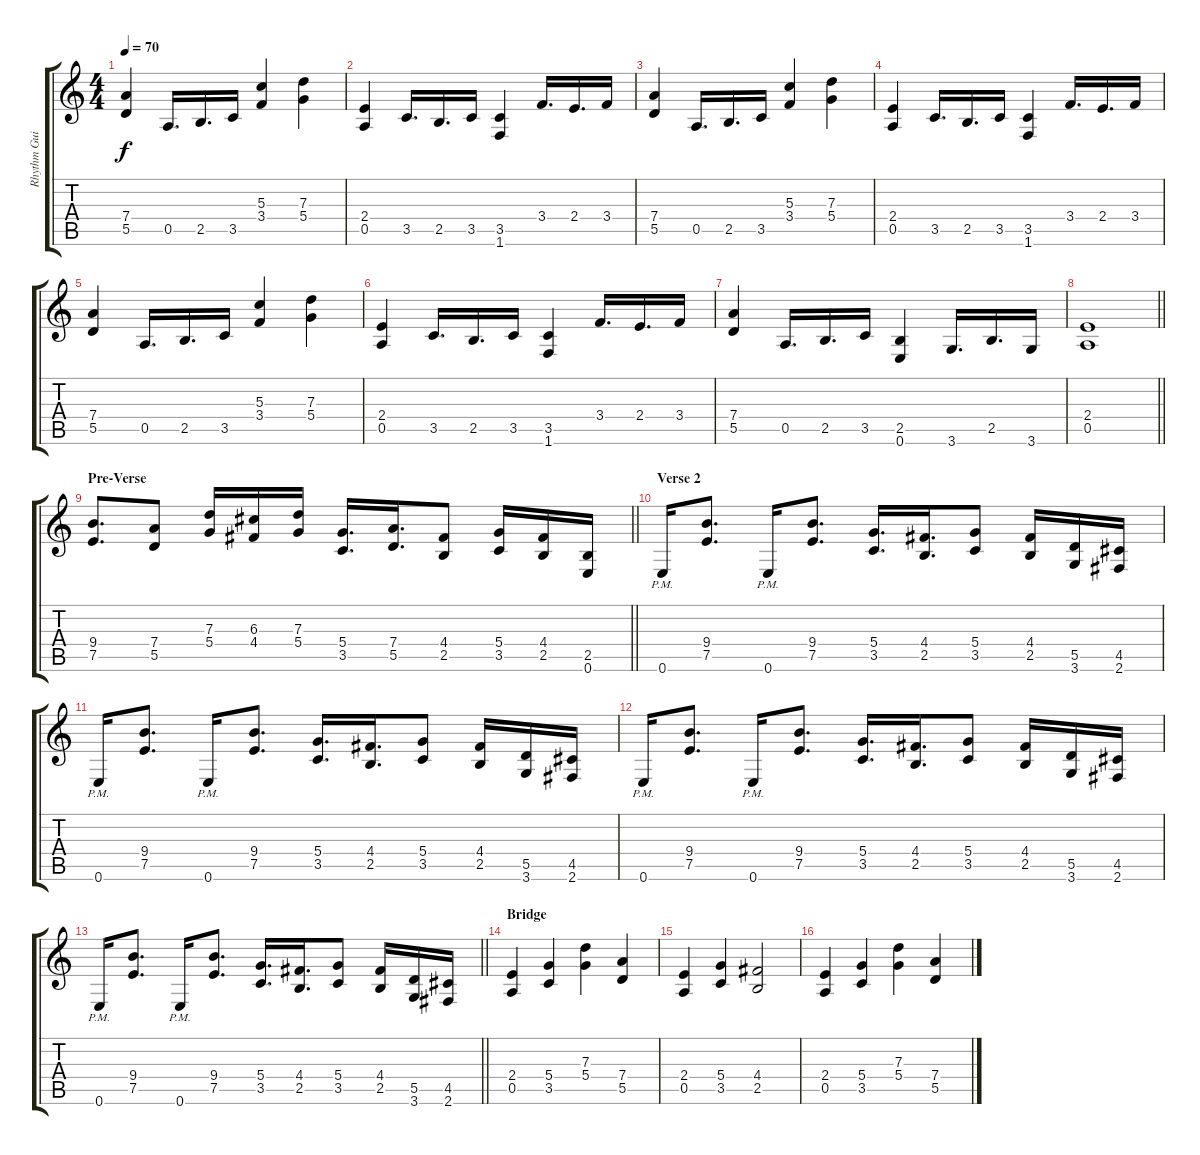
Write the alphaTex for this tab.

\track ("Rhythm Guitar" "Rhythm Gui") {instrument distortionguitar}
\staff {score tabs}
\tuning (E4 B3 G3 D3 A2 E2) {hide}
\ts (4 4)
\tempo 70
\clef g2
\ks c
(7.4 5.5).4{dy f} 0.5.16{d} 2.5.16{d} 3.5.16 (5.3 3.4).4 (7.3 5.4).4 |
(2.4 0.5).4 3.5.16{d} 2.5.16{d} 3.5.16 (3.5 1.6).4 3.4.16{d} 2.4.16{d} 3.4.16 |
(7.4 5.5).4 0.5.16{d} 2.5.16{d} 3.5.16 (5.3 3.4).4 (7.3 5.4).4 |
(2.4 0.5).4 3.5.16{d} 2.5.16{d} 3.5.16 (3.5 1.6).4 3.4.16{d} 2.4.16{d} 3.4.16 |
(7.4 5.5).4 0.5.16{d} 2.5.16{d} 3.5.16 (5.3 3.4).4 (7.3 5.4).4 |
(2.4 0.5).4 3.5.16{d} 2.5.16{d} 3.5.16 (3.5 1.6).4 3.4.16{d} 2.4.16{d} 3.4.16 |
(7.4 5.5).4 0.5.16{d} 2.5.16{d} 3.5.16 (2.5 0.6).4 3.6.16{d} 2.5.16{d} 3.6.16 |
\barLineRight lightlight
(2.4 0.5).1 |
\section ("" "Pre-Verse")
\barLineRight lightlight
(9.4 7.5).8{d} (7.4 5.5).8 (7.3 5.4).16 (6.3 4.4).16 (7.3 5.4).16 (5.4 3.5).16{d} (7.4 5.5).16{d} (4.4 2.5).8 (5.4 3.5).16 (4.4 2.5).16 (2.5 0.6).16 |
\section ("" "Verse 2")
0.6{pm}.16 (9.4 7.5).8{d} 0.6{pm}.16 (9.4 7.5).8{d} (5.4 3.5).16{d} (4.4 2.5).16{d} (5.4 3.5).8 (4.4 2.5).16 (5.5 3.6).16 (4.5 2.6).16 |
0.6{pm}.16 (9.4 7.5).8{d} 0.6{pm}.16 (9.4 7.5).8{d} (5.4 3.5).16{d} (4.4 2.5).16{d} (5.4 3.5).8 (4.4 2.5).16 (5.5 3.6).16 (4.5 2.6).16 |
0.6{pm}.16 (9.4 7.5).8{d} 0.6{pm}.16 (9.4 7.5).8{d} (5.4 3.5).16{d} (4.4 2.5).16{d} (5.4 3.5).8 (4.4 2.5).16 (5.5 3.6).16 (4.5 2.6).16 |
\barLineRight lightlight
0.6{pm}.16 (9.4 7.5).8{d} 0.6{pm}.16 (9.4 7.5).8{d} (5.4 3.5).16{d} (4.4 2.5).16{d} (5.4 3.5).8 (4.4 2.5).16 (5.5 3.6).16 (4.5 2.6).16 |
\section ("" "Bridge")
(2.4 0.5).4 (5.4 3.5).4 (7.3 5.4).4 (7.4 5.5).4 |
(2.4 0.5).4 (5.4 3.5).4 (4.4 2.5).2 |
(2.4 0.5).4 (5.4 3.5).4 (7.3 5.4).4 (7.4 5.5).4
